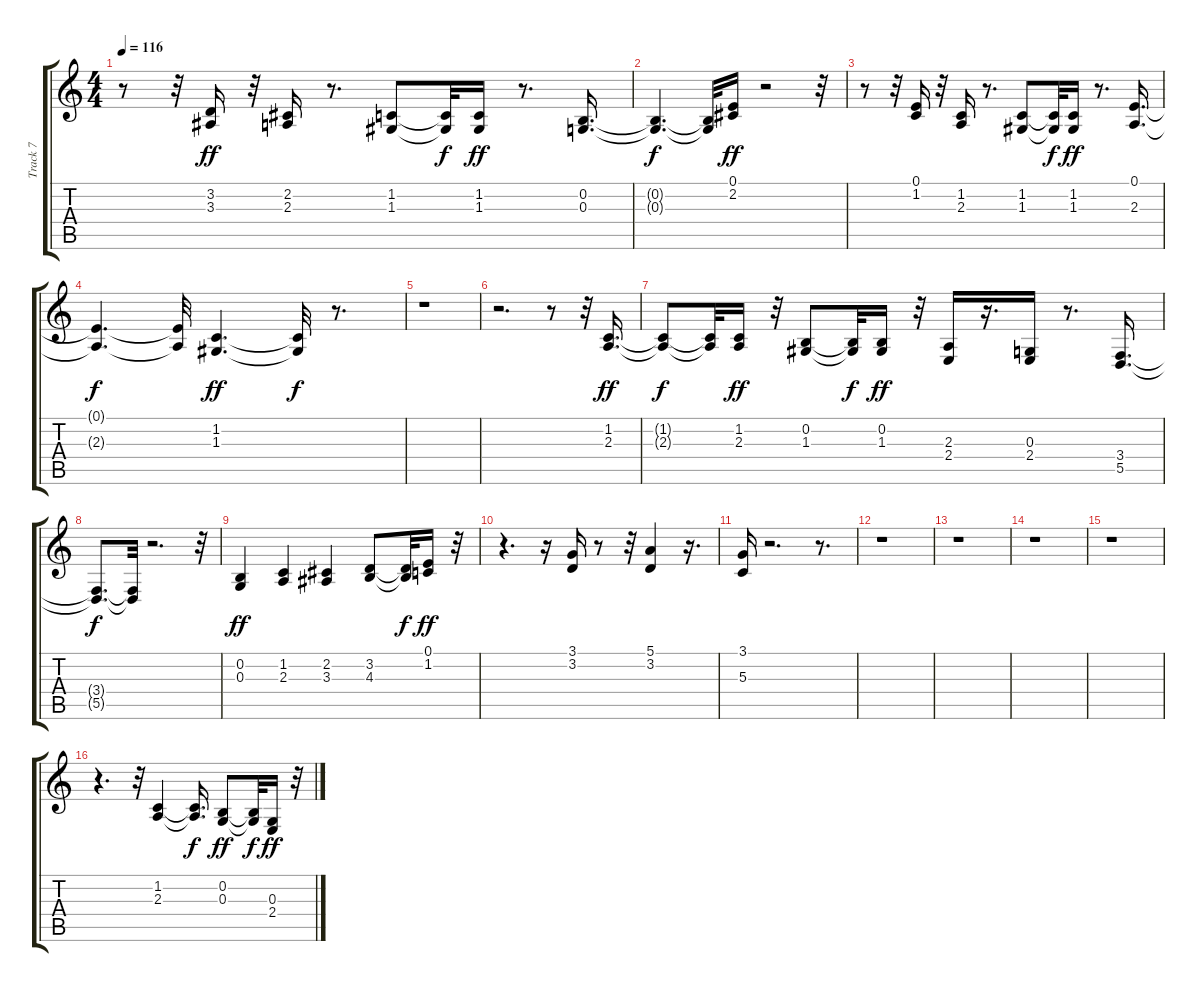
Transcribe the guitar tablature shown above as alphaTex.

\track ("Track 7" "Track 7") {instrument trombone}
\staff {score tabs}
\tuning (E4 B3 G3 D3 A2 E2) {hide}
\ts (4 4)
\tempo 116
\clef g2
\ks c
r.8{dy f} r.32 (3.2 3.3).16{dy ff} r.32 (2.2 2.3).16 r.8{d} (1.2 1.3).8 (1.2{t} 1.3{t}).32{dy f} (1.2 1.3).16{dy ff} r.8{d} (0.2 0.3).16{d} |
(0.2{t} 0.3{t}).4{d dy f} (0.2{t} 0.3{t}).32 (0.1 2.2).16{dy ff} r.2 r.32 |
r.8 r.32 (0.1 1.2).16 r.32 (1.2 2.3).16 r.8{d} (1.2 1.3).8 (1.2{t} 1.3{t}).32{dy f} (1.2 1.3).16{dy ff} r.8{d} (0.1 2.3).16{d} |
(0.1{t} 2.3{t}).4{d dy f} (0.1{t} 2.3{t}).32 (1.2 1.3).4{d dy ff} (1.2{t} 1.3{t}).32{dy f} r.8{d} |
r.1 |
r.2{d} r.8 r.32 (1.2 2.3).16{d dy ff} |
(1.2{t} 2.3{t}).8{dy f} (1.2{t} 2.3{t}).32 (1.2 2.3).16{dy ff} r.32 (0.2 1.3).8 (0.2{t} 1.3{t}).32{dy f} (0.2 1.3).16{dy ff} r.32 (2.3 2.4).16 r.16{d} (0.3 2.4).16 r.8{d} (3.4 5.5).16{d} |
(3.4{t} 5.5{t}).8{d dy f} (3.4{t} 5.5{t}).32 r.2{d} r.32 |
(0.2 0.3).4{dy ff} (1.2 2.3).4 (2.2 3.3).4 (3.2 4.3).8 (3.2{t} 4.3{t}).32{dy f} (0.1 1.2).16{dy ff} r.32 |
r.4{d} r.16 (3.1 3.2).16 r.8 r.32 (5.1 3.2).4 r.16{d} |
(3.1 5.3).16 r.2{d} r.8{d} |
r.1 |
r.1 |
r.1 |
r.1 |
r.4{d} r.32 (1.2 2.3).4 (1.2{t} 2.3{t}).16{d dy f} (0.2 0.3).8{dy ff} (0.2{t} 0.3{t}).32{dy f} (0.3 2.4).16{dy ff} r.32
